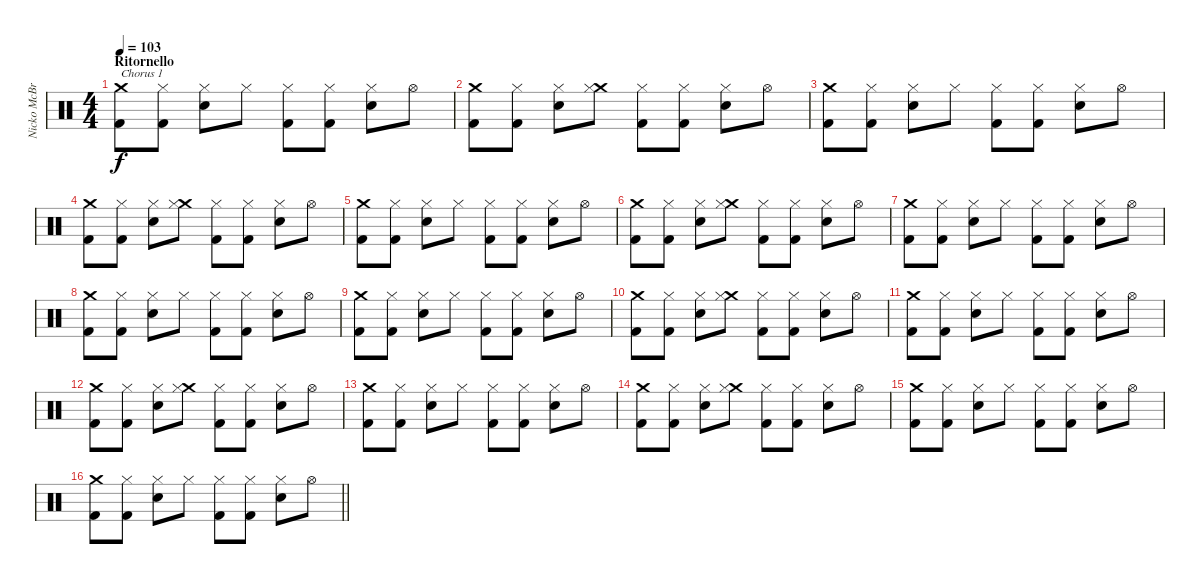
\track ("Nicko McBrain" "Nicko McBr") {instrument percussion}
\staff {score}
\articulation defaults
\ts (4 4)
\section ("" "Ritornello")
\tempo 103
\clef neutral
\ks c
("Crash medium (hit)" "Kick (hit) 2").8{txt "Chorus 1" dy f} ("Hi-Hat (closed)" "Kick (hit) 2").8 ("Hi-Hat (closed)" "Snare (hit) 2").8 "Hi-Hat (closed)".8 ("Hi-Hat (closed)" "Kick (hit) 2").8 ("Hi-Hat (closed)" "Kick (hit) 2").8 ("Hi-Hat (closed)" "Snare (hit) 2").8 "Hi-Hat (open)".8 |
("Crash medium (hit)" "Kick (hit) 2").8 ("Hi-Hat (closed)" "Kick (hit) 2").8 ("Hi-Hat (closed)" "Snare (hit) 2").8 ("Crash medium (hit)" "Hi-Hat (closed)").8 ("Hi-Hat (closed)" "Kick (hit) 2").8 ("Hi-Hat (closed)" "Kick (hit) 2").8 ("Hi-Hat (closed)" "Snare (hit) 2").8 "Hi-Hat (open)".8 |
("Crash medium (hit)" "Kick (hit) 2").8 ("Hi-Hat (closed)" "Kick (hit) 2").8 ("Hi-Hat (closed)" "Snare (hit) 2").8 "Hi-Hat (closed)".8 ("Hi-Hat (closed)" "Kick (hit) 2").8 ("Hi-Hat (closed)" "Kick (hit) 2").8 ("Hi-Hat (closed)" "Snare (hit) 2").8 "Hi-Hat (open)".8 |
("Crash medium (hit)" "Kick (hit) 2").8 ("Hi-Hat (closed)" "Kick (hit) 2").8 ("Hi-Hat (closed)" "Snare (hit) 2").8 ("Crash medium (hit)" "Hi-Hat (closed)").8 ("Hi-Hat (closed)" "Kick (hit) 2").8 ("Hi-Hat (closed)" "Kick (hit) 2").8 ("Hi-Hat (closed)" "Snare (hit) 2").8 "Hi-Hat (open)".8 |
("Crash medium (hit)" "Kick (hit) 2").8 ("Hi-Hat (closed)" "Kick (hit) 2").8 ("Hi-Hat (closed)" "Snare (hit) 2").8 "Hi-Hat (closed)".8 ("Hi-Hat (closed)" "Kick (hit) 2").8 ("Hi-Hat (closed)" "Kick (hit) 2").8 ("Hi-Hat (closed)" "Snare (hit) 2").8 "Hi-Hat (open)".8 |
("Crash medium (hit)" "Kick (hit) 2").8 ("Hi-Hat (closed)" "Kick (hit) 2").8 ("Hi-Hat (closed)" "Snare (hit) 2").8 ("Crash medium (hit)" "Hi-Hat (closed)").8 ("Hi-Hat (closed)" "Kick (hit) 2").8 ("Hi-Hat (closed)" "Kick (hit) 2").8 ("Hi-Hat (closed)" "Snare (hit) 2").8 "Hi-Hat (open)".8 |
("Crash medium (hit)" "Kick (hit) 2").8 ("Hi-Hat (closed)" "Kick (hit) 2").8 ("Hi-Hat (closed)" "Snare (hit) 2").8 "Hi-Hat (closed)".8 ("Hi-Hat (closed)" "Kick (hit) 2").8 ("Hi-Hat (closed)" "Kick (hit) 2").8 ("Hi-Hat (closed)" "Snare (hit) 2").8 "Hi-Hat (open)".8 |
("Crash medium (hit)" "Kick (hit) 2").8 ("Hi-Hat (closed)" "Kick (hit) 2").8 ("Hi-Hat (closed)" "Snare (hit) 2").8 "Hi-Hat (closed)".8 ("Hi-Hat (closed)" "Kick (hit) 2").8 ("Hi-Hat (closed)" "Kick (hit) 2").8 ("Hi-Hat (closed)" "Snare (hit) 2").8 "Hi-Hat (open)".8 |
("Crash medium (hit)" "Kick (hit) 2").8 ("Hi-Hat (closed)" "Kick (hit) 2").8 ("Hi-Hat (closed)" "Snare (hit) 2").8 "Hi-Hat (closed)".8 ("Hi-Hat (closed)" "Kick (hit) 2").8 ("Hi-Hat (closed)" "Kick (hit) 2").8 ("Hi-Hat (closed)" "Snare (hit) 2").8 "Hi-Hat (open)".8 |
("Crash medium (hit)" "Kick (hit) 2").8 ("Hi-Hat (closed)" "Kick (hit) 2").8 ("Hi-Hat (closed)" "Snare (hit) 2").8 ("Crash medium (hit)" "Hi-Hat (closed)").8 ("Hi-Hat (closed)" "Kick (hit) 2").8 ("Hi-Hat (closed)" "Kick (hit) 2").8 ("Hi-Hat (closed)" "Snare (hit) 2").8 "Hi-Hat (open)".8 |
("Crash medium (hit)" "Kick (hit) 2").8 ("Hi-Hat (closed)" "Kick (hit) 2").8 ("Hi-Hat (closed)" "Snare (hit) 2").8 "Hi-Hat (closed)".8 ("Hi-Hat (closed)" "Kick (hit) 2").8 ("Hi-Hat (closed)" "Kick (hit) 2").8 ("Hi-Hat (closed)" "Snare (hit) 2").8 "Hi-Hat (open)".8 |
("Crash medium (hit)" "Kick (hit) 2").8 ("Hi-Hat (closed)" "Kick (hit) 2").8 ("Hi-Hat (closed)" "Snare (hit) 2").8 ("Crash medium (hit)" "Hi-Hat (closed)").8 ("Hi-Hat (closed)" "Kick (hit) 2").8 ("Hi-Hat (closed)" "Kick (hit) 2").8 ("Hi-Hat (closed)" "Snare (hit) 2").8 "Hi-Hat (open)".8 |
("Crash medium (hit)" "Kick (hit) 2").8 ("Hi-Hat (closed)" "Kick (hit) 2").8 ("Hi-Hat (closed)" "Snare (hit) 2").8 "Hi-Hat (closed)".8 ("Hi-Hat (closed)" "Kick (hit) 2").8 ("Hi-Hat (closed)" "Kick (hit) 2").8 ("Hi-Hat (closed)" "Snare (hit) 2").8 "Hi-Hat (open)".8 |
("Crash medium (hit)" "Kick (hit) 2").8 ("Hi-Hat (closed)" "Kick (hit) 2").8 ("Hi-Hat (closed)" "Snare (hit) 2").8 ("Crash medium (hit)" "Hi-Hat (closed)").8 ("Hi-Hat (closed)" "Kick (hit) 2").8 ("Hi-Hat (closed)" "Kick (hit) 2").8 ("Hi-Hat (closed)" "Snare (hit) 2").8 "Hi-Hat (open)".8 |
("Crash medium (hit)" "Kick (hit) 2").8 ("Hi-Hat (closed)" "Kick (hit) 2").8 ("Hi-Hat (closed)" "Snare (hit) 2").8 "Hi-Hat (closed)".8 ("Hi-Hat (closed)" "Kick (hit) 2").8 ("Hi-Hat (closed)" "Kick (hit) 2").8 ("Hi-Hat (closed)" "Snare (hit) 2").8 "Hi-Hat (open)".8 |
\barLineRight lightlight
("Crash medium (hit)" "Kick (hit) 2").8 ("Hi-Hat (closed)" "Kick (hit) 2").8 ("Hi-Hat (closed)" "Snare (hit) 2").8 "Hi-Hat (closed)".8 ("Hi-Hat (closed)" "Kick (hit) 2").8 ("Hi-Hat (closed)" "Kick (hit) 2").8 ("Hi-Hat (closed)" "Snare (hit) 2").8 "Hi-Hat (open)".8
